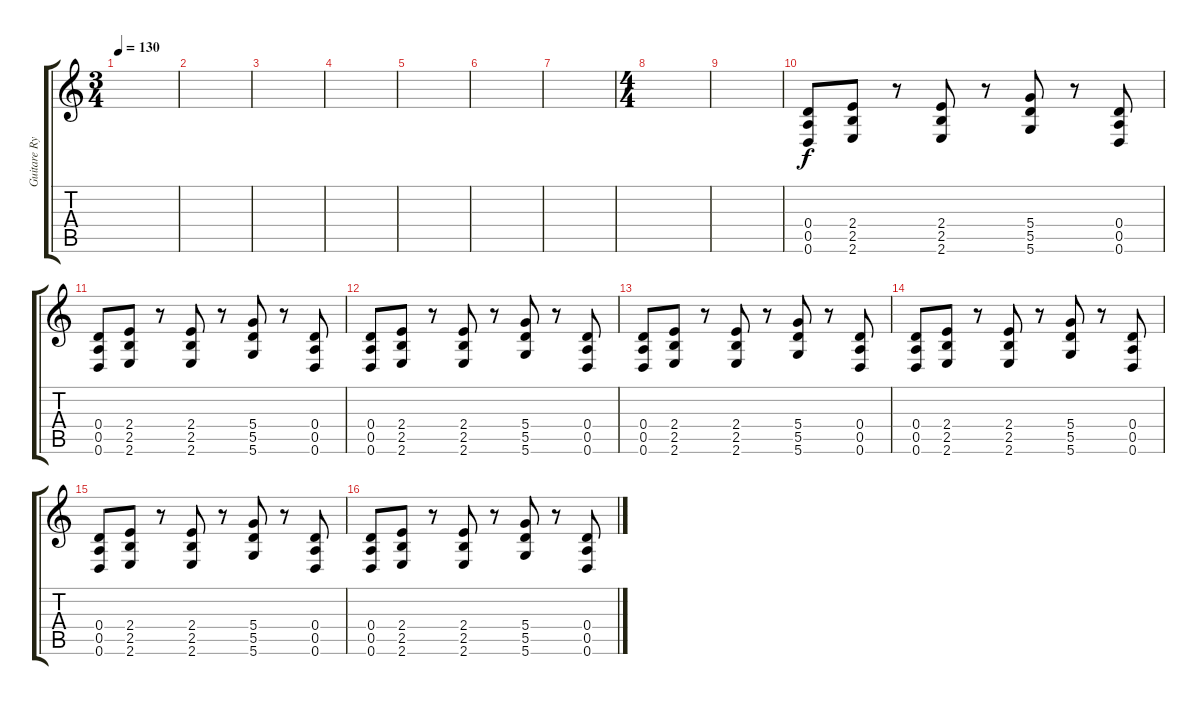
\track ("Guitare Rythmique " "Guitare Ry") {instrument distortionguitar}
\staff {score tabs}
\tuning (E4 B3 G3 D3 A2 D2) {hide}
\ts (3 4)
\tempo 130
\clef g2
\ks c
|
|
|
|
|
|
|
\ts (4 4)
|
|
(0.4 0.5 0.6).8{dy f} (2.4 2.5 2.6).8 r.8 (2.4 2.5 2.6).8 r.8 (5.4 5.5 5.6).8 r.8 (0.4 0.5 0.6).8 |
(0.4 0.5 0.6).8 (2.4 2.5 2.6).8 r.8 (2.4 2.5 2.6).8 r.8 (5.4 5.5 5.6).8 r.8 (0.4 0.5 0.6).8 |
(0.4 0.5 0.6).8 (2.4 2.5 2.6).8 r.8 (2.4 2.5 2.6).8 r.8 (5.4 5.5 5.6).8 r.8 (0.4 0.5 0.6).8 |
(0.4 0.5 0.6).8 (2.4 2.5 2.6).8 r.8 (2.4 2.5 2.6).8 r.8 (5.4 5.5 5.6).8 r.8 (0.4 0.5 0.6).8 |
(0.4 0.5 0.6).8 (2.4 2.5 2.6).8 r.8 (2.4 2.5 2.6).8 r.8 (5.4 5.5 5.6).8 r.8 (0.4 0.5 0.6).8 |
(0.4 0.5 0.6).8 (2.4 2.5 2.6).8 r.8 (2.4 2.5 2.6).8 r.8 (5.4 5.5 5.6).8 r.8 (0.4 0.5 0.6).8 |
(0.4 0.5 0.6).8 (2.4 2.5 2.6).8 r.8 (2.4 2.5 2.6).8 r.8 (5.4 5.5 5.6).8 r.8 (0.4 0.5 0.6).8
